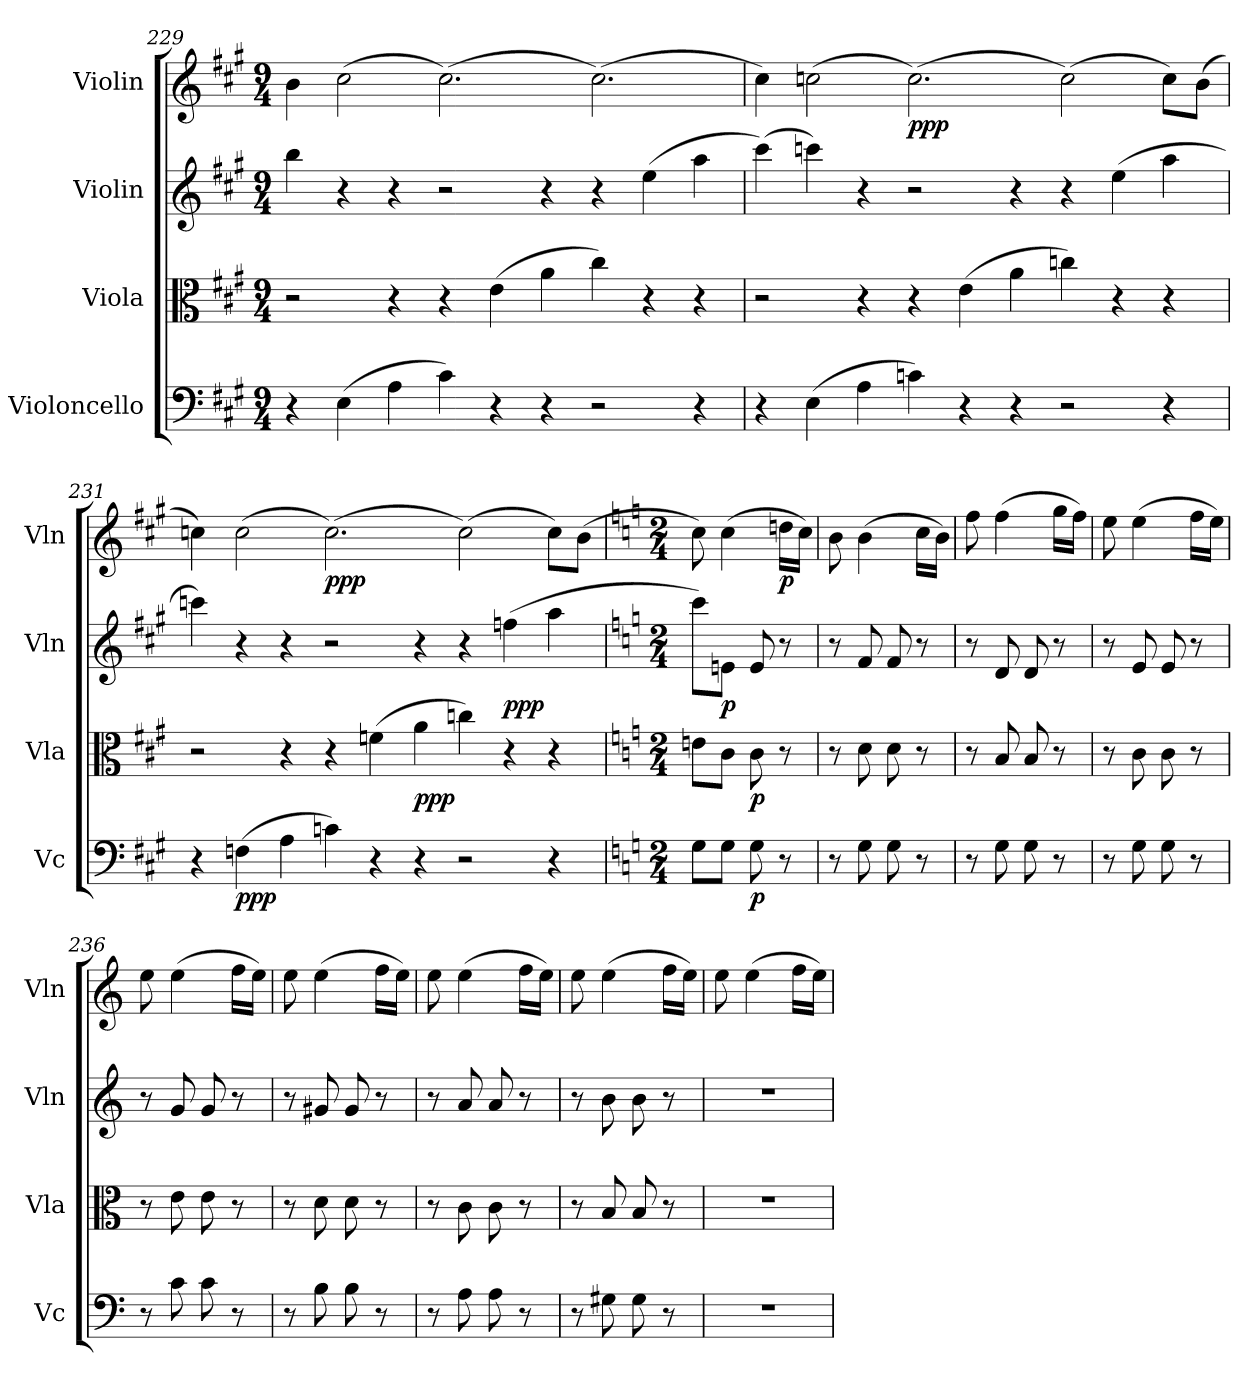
**kern	**dynam	**kern	**dynam	**kern	**dynam	**kern	**dynam
*part4	*part4	*part3	*part3	*part2	*part2	*part1	*part1
*staff4	*staff4	*staff3	*staff3	*staff2	*staff2	*staff1	*staff1
*I"Violoncello	*	*I"Viola	*	*I"Violin	*	*I"Violin	*
*I'Vc	*	*I'Vla	*	*I'Vln	*	*I'Vln	*
*clefF4	*	*clefC3	*	*clefG2	*	*clefG2	*
*k[f#c#g#]	*	*k[f#c#g#]	*	*k[f#c#g#]	*	*k[f#c#g#]	*
*A:	*	*A:	*	*A:	*	*A:	*
*M9/4	*	*M9/4	*	*M9/4	*	*M9/4	*
=229	=229	=229	=229	=229	=229	=229	=229
4r	.	2r	.	4bb\	.	4b\	.
(4E\	.	.	.	4r	.	(2cc#\	.
4A\	.	4r	.	4r	.	.	.
4c#\)	.	4r	.	2r	.	(2.cc#\)	.
4r	.	(4e\	.	.	.	.	.
4r	.	4a\	.	4r	.	.	.
2r	.	4cc#\)	.	4r	.	(2.cc#\)	.
.	.	4r	.	(4ee\	.	.	.
4r	.	4r	.	4aa\	.	.	.
=230	=230	=230	=230	=230	=230	=230	=230
4r	.	2r	.	(4ccc#\)	.	4cc#\)	.
(4E\	.	.	.	4cccn\)	.	(2ccn\	.
4A\	.	4r	.	4r	.	.	.
4cn\)	.	4r	.	2r	.	(2.cc\)	ppp
4r	.	(4e\	.	.	.	.	.
4r	.	4a\	.	4r	.	.	.
2r	.	4ccn\)	.	4r	.	(2cc\)	.
.	.	4r	.	(4ee\	.	.	.
4r	.	4r	.	4aa\	.	8cc\L)	.
.	.	.	.	.	.	(8b\J	.
=231	=231	=231	=231	=231	=231	=231	=231
4r	.	2r	.	4cccn\)	.	4ccn\)	.
(4Fn\	ppp	.	.	4r	.	(2cc\	.
4A\	.	4r	.	4r	.	.	.
4cn\)	.	4r	.	2r	.	(2.cc\)	ppp
4r	.	(4fn\	.	.	.	.	.
4r	.	4a\	ppp	4r	.	.	.
2r	.	4ccn\)	.	4r	.	(2cc\)	.
.	.	4r	.	(4ffn\	ppp	.	.
4r	.	4r	.	4aa\	.	8cc\L)	.
.	.	.	.	.	.	(8b\J	.
=232	=232	=232	=232	=232	=232	=232	=232
*k[]	*	*k[]	*	*k[]	*	*k[]	*
*M2/4	*	*M2/4	*	*M2/4	*	*M2/4	*
*	*	*	*	*	*	*MM112	*
8G\L	.	8en\L	.	8ccc\L)	.	8cc\)	.
8G\J	.	8c\J	.	8en\J	p	(4cc\	.
8G\	p	8c\	p	8e/	.	.	.
8r	.	8r	.	8r	.	16ddn\LL	p
.	.	.	.	.	.	16cc\JJ)	.
=233	=233	=233	=233	=233	=233	=233	=233
8r	.	8r	.	8r	.	8b\	.
8G\	.	8d\	.	8f/	.	(4b\	.
8G\	.	8d\	.	8f/	.	.	.
8r	.	8r	.	8r	.	16cc\LL	.
.	.	.	.	.	.	16b\JJ)	.
=234	=234	=234	=234	=234	=234	=234	=234
8r	.	8r	.	8r	.	8ff\	.
8G\	.	8B/	.	8d/	.	(4ff\	.
8G\	.	8B/	.	8d/	.	.	.
8r	.	8r	.	8r	.	16gg\LL	.
.	.	.	.	.	.	16ff\JJ)	.
=235	=235	=235	=235	=235	=235	=235	=235
8r	.	8r	.	8r	.	8ee\	.
8G\	.	8c\	.	8e/	.	(4ee\	.
8G\	.	8c\	.	8e/	.	.	.
8r	.	8r	.	8r	.	16ff\LL	.
.	.	.	.	.	.	16ee\JJ)	.
=236	=236	=236	=236	=236	=236	=236	=236
8r	.	8r	.	8r	.	8ee\	.
8c\	.	8e\	.	8g/	.	(4ee\	.
8c\	.	8e\	.	8g/	.	.	.
8r	.	8r	.	8r	.	16ff\LL	.
.	.	.	.	.	.	16ee\JJ)	.
=237	=237	=237	=237	=237	=237	=237	=237
8r	.	8r	.	8r	.	8ee\	.
8B\	.	8d\	.	8g#X/	.	(4ee\	.
8B\	.	8d\	.	8g#/	.	.	.
8r	.	8r	.	8r	.	16ff\LL	.
.	.	.	.	.	.	16ee\JJ)	.
=238	=238	=238	=238	=238	=238	=238	=238
8r	.	8r	.	8r	.	8ee\	.
8A\	.	8c\	.	8a/	.	(4ee\	.
8A\	.	8c\	.	8a/	.	.	.
8r	.	8r	.	8r	.	16ff\LL	.
.	.	.	.	.	.	16ee\JJ)	.
=239	=239	=239	=239	=239	=239	=239	=239
8r	.	8r	.	8r	.	8ee\	.
8G#X\	.	8B/	.	8b\	.	(4ee\	.
8G#\	.	8B/	.	8b\	.	.	.
8r	.	8r	.	8r	.	16ff\LL	.
.	.	.	.	.	.	16ee\JJ)	.
=240	=240	=240	=240	=240	=240	=240	=240
2r	.	2r	.	2r	.	8ee\	.
.	.	.	.	.	.	(4ee\	.
.	.	.	.	.	.	16ff\LL	.
.	.	.	.	.	.	16ee\JJ)	.
=	=	=	=	=	=	=	=
*-	*-	*-	*-	*-	*-	*-	*-
